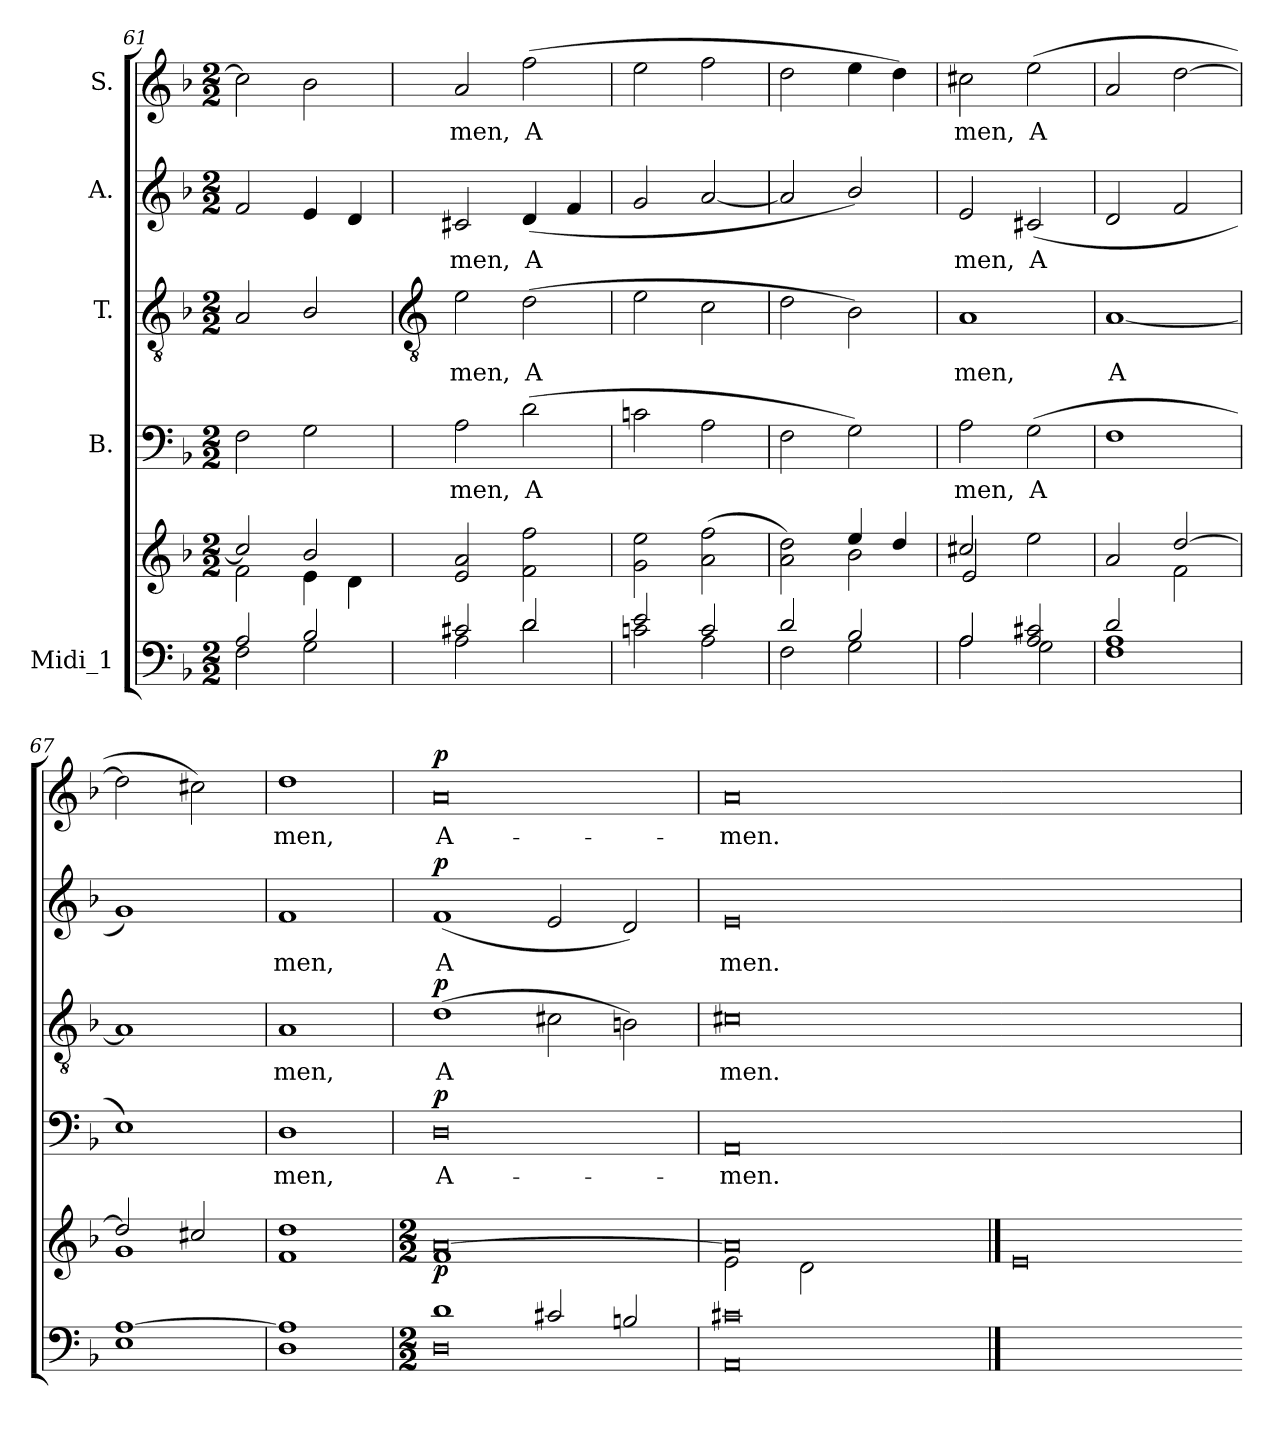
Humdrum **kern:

**kern	**kern	**dynam	**kern	**text	**dynam	**kern	**text	**dynam	**kern	**text	**dynam	**kern	**text	**dynam
*part5	*part5	*part5	*part4	*part4	*part4	*part3	*part3	*part3	*part2	*part2	*part2	*part1	*part1	*part1
*staff6	*staff5	*staff5/6	*staff4	*staff4	*staff4	*staff3	*staff3	*staff3	*staff2	*staff2	*staff2	*staff1	*staff1	*staff1
*I"Midi_1	*	*	*I"B.	*	*	*I"T.	*	*	*I"A.	*	*	*I"S.	*	*
*clefF4	*clefG2	*	*clefF4	*	*	*clefGv2	*	*	*clefG2	*	*	*clefG2	*	*
*k[b-]	*k[b-]	*	*k[b-]	*	*	*k[b-]	*	*	*k[b-]	*	*	*k[b-]	*	*
*F:	*F:	*	*F:	*	*	*F:	*	*	*F:	*	*	*F:	*	*
*M2/2	*M2/2	*	*M2/2	*	*	*M2/2	*	*	*M2/2	*	*	*M2/2	*	*
=61	=61	=61	=61	=61	=61	=61	=61	=61	=61	=61	=61	=61	=61	=61
*^	*^	*	*	*	*	*	*	*	*	*	*	*	*	*
2A/	2F\	2cc/]	2f\	.	2F	.	.	2A	.	.	2f	.	.	2cc]	.	.
2B-/	2G\	2b-/	4e\	.	2G	.	.	2B-/	.	.	4e	.	.	2b-	.	.
.	.	.	4d\	.	.	.	.	.	.	.	4d	.	.	.	.	.
!!LO:LB:g=z
=62	=62	=62	=62	=62	=62	=62	=62	=62	=62	=62	=62	=62	=62	=62	=62	=62
*	*	*	*	*	*	*	*	*clefGv2	*	*	*	*	*	*	*	*
!	!	!	!	!	!	!LO:LY:b	!	!	!LO:LY:b	!	!	!LO:LY:b	!	!	!LO:LY:b	!
2c#X/	2A\	2e/ 2a/	2ryy	.	2A	-men,	.	2e	-men,	.	2c#X	-men,	.	2a	-men,	.
!	!	!	!	!	!	!LO:LY:b	!	!	!LO:LY:b	!	!	!LO:LY:b	!	!	!LO:LY:b	!
2d/	2d\	2ryy	2f\ 2ff\	.	(>2d	A	.	(>2d	A	.	(<4d	A	.	(>2ff	A	.
.	.	.	.	.	.	.	.	.	.	.	4f	.	.	.	.	.
=63	=63	=63	=63	=63	=63	=63	=63	=63	=63	=63	=63	=63	=63	=63	=63	=63
2e/	2cn\	2ryy	2g\ 2ee\	.	2cn	.	.	2e	.	.	2g	.	.	2ee	.	.
2c/	2A\	2ryy	(<2a\ 2ff\	.	2A	.	.	2c	.	.	[2a	.	.	2ff	.	.
=64	=64	=64	=64	=64	=64	=64	=64	=64	=64	=64	=64	=64	=64	=64	=64	=64
2d/	2F\	2ryy	2a\ 2dd\)	.	2F	.	.	2d	.	.	2a]	.	.	2dd	.	.
2B-/	2G\	4ee/	2b-\	.	2G)	.	.	2B-)	.	.	2b-/)	.	.	4ee	.	.
.	.	4dd/	.	.	.	.	.	.	.	.	.	.	.	4dd)	.	.
=65	=65	=65	=65	=65	=65	=65	=65	=65	=65	=65	=65	=65	=65	=65	=65	=65
!	!	!	!	!	!	!LO:LY:b	!	!	!LO:LY:b	!	!	!LO:LY:b	!	!	!LO:LY:b	!
2A/	2A\	2cc#X/	2e/	.	2A	men,	.	1A	men,	.	2e	men,	.	2cc#X	men,	.
!	!	!	!	!	!	!LO:LY:b	!	!	!	!	!	!LO:LY:b	!	!	!LO:LY:b	!
2A/ 2c#X/	2G\	2ryy	2ee\	.	(>2G	A	.	.	.	.	(<2c#X	A	.	(>2ee	A	.
=66	=66	=66	=66	=66	=66	=66	=66	=66	=66	=66	=66	=66	=66	=66	=66	=66
!	!	!	!	!	!	!	!	!	!LO:LY:b	!	!	!	!	!	!	!
2d/	1F\ 1A\	2a/	2ryy	.	1F	.	.	[1A	A	.	2d	.	.	2a	.	.
2ryy	.	[2dd/	2f\	.	.	.	.	.	.	.	2f	.	.	[2dd	.	.
=67	=67	=67	=67	=67	=67	=67	=67	=67	=67	=67	=67	=67	=67	=67	=67	=67
[1A/	1E\	2dd/]	1g\	.	1E)	.	.	1A]	.	.	1g)	.	.	2dd]	.	.
.	.	2cc#X/	.	.	.	.	.	.	.	.	.	.	.	2cc#X)	.	.
=68	=68	=68	=68	=68	=68	=68	=68	=68	=68	=68	=68	=68	=68	=68	=68	=68
!	!	!	!	!	!	!LO:LY:b	!	!	!LO:LY:b	!	!	!LO:LY:b	!	!	!LO:LY:b	!
1A/]	1D\	1dd/	1f\	.	1D	men,	.	1A	men,	.	1f	men,	.	1dd	men,	.
=69	=69	=69	=69	=69	=69	=69	=69	=69	=69	=69	=69	=69	=69	=69	=69	=69
*M2/2	*	*M2/2	*	*	*	*	*	*	*	*	*	*	*	*	*	*
!	!	!	!	!LO:DY:b	!	!LO:LY:b	!LO:DY:a	!	!LO:LY:b	!LO:DY:a	!	!LO:LY:b	!LO:DY:a	!	!LO:LY:b	!LO:DY:a
1d/	0D\	[0a/	1f\	p	0D	A-	p	(>1d	A	p	(<1f	A	p	0a	A-	p
2c#X/	.	.	1ryy	.	.	.	.	2c#X	.	.	2e	.	.	.	.	.
2Bn/	.	.	.	.	.	.	.	2Bn)	.	.	2d)	.	.	.	.	.
=70	=70	=70	=70	=70	=70	=70	=70	=70	=70	=70	=70	=70	=70	=70	=70	=70
!	!	!	!	!	!	!LO:LY:b	!	!	!LO:LY:b	!	!	!LO:LY:b	!	!	!LO:LY:b	!
0c#X/	0AA\	0a/]	2e\	.	0AA	-men.	.	0c#X	men.	.	0e	men.	.	0a	-men.	.
.	.	.	2d\	.	.	.	.	.	.	.	.	.	.	.	.	.
.	.	.	1ryy	.	.	.	.	.	.	.	.	.	.	.	.	.
*v	*v	*	*	*	*	*	*	*	*	*	*	*	*	*	*	*
*	*v	*v	*	*	*	*	*	*	*	*	*	*	*	*	*
==	==	=-	=-	=-	=-	=-	=-	=-	=-	=-	=-	=-	=-	=-
0ryy	0e\	.	1ryy	.	.	1ryy	.	.	1ryy	.	.	1ryy	.	.
.	.	.	1ryy	.	.	1ryy	.	.	1ryy	.	.	1ryy	.	.
=-	=-	=	=	=	=	=	=	=	=	=	=	=	=	=
*-	*-	*-	*-	*-	*-	*-	*-	*-	*-	*-	*-	*-	*-	*-
